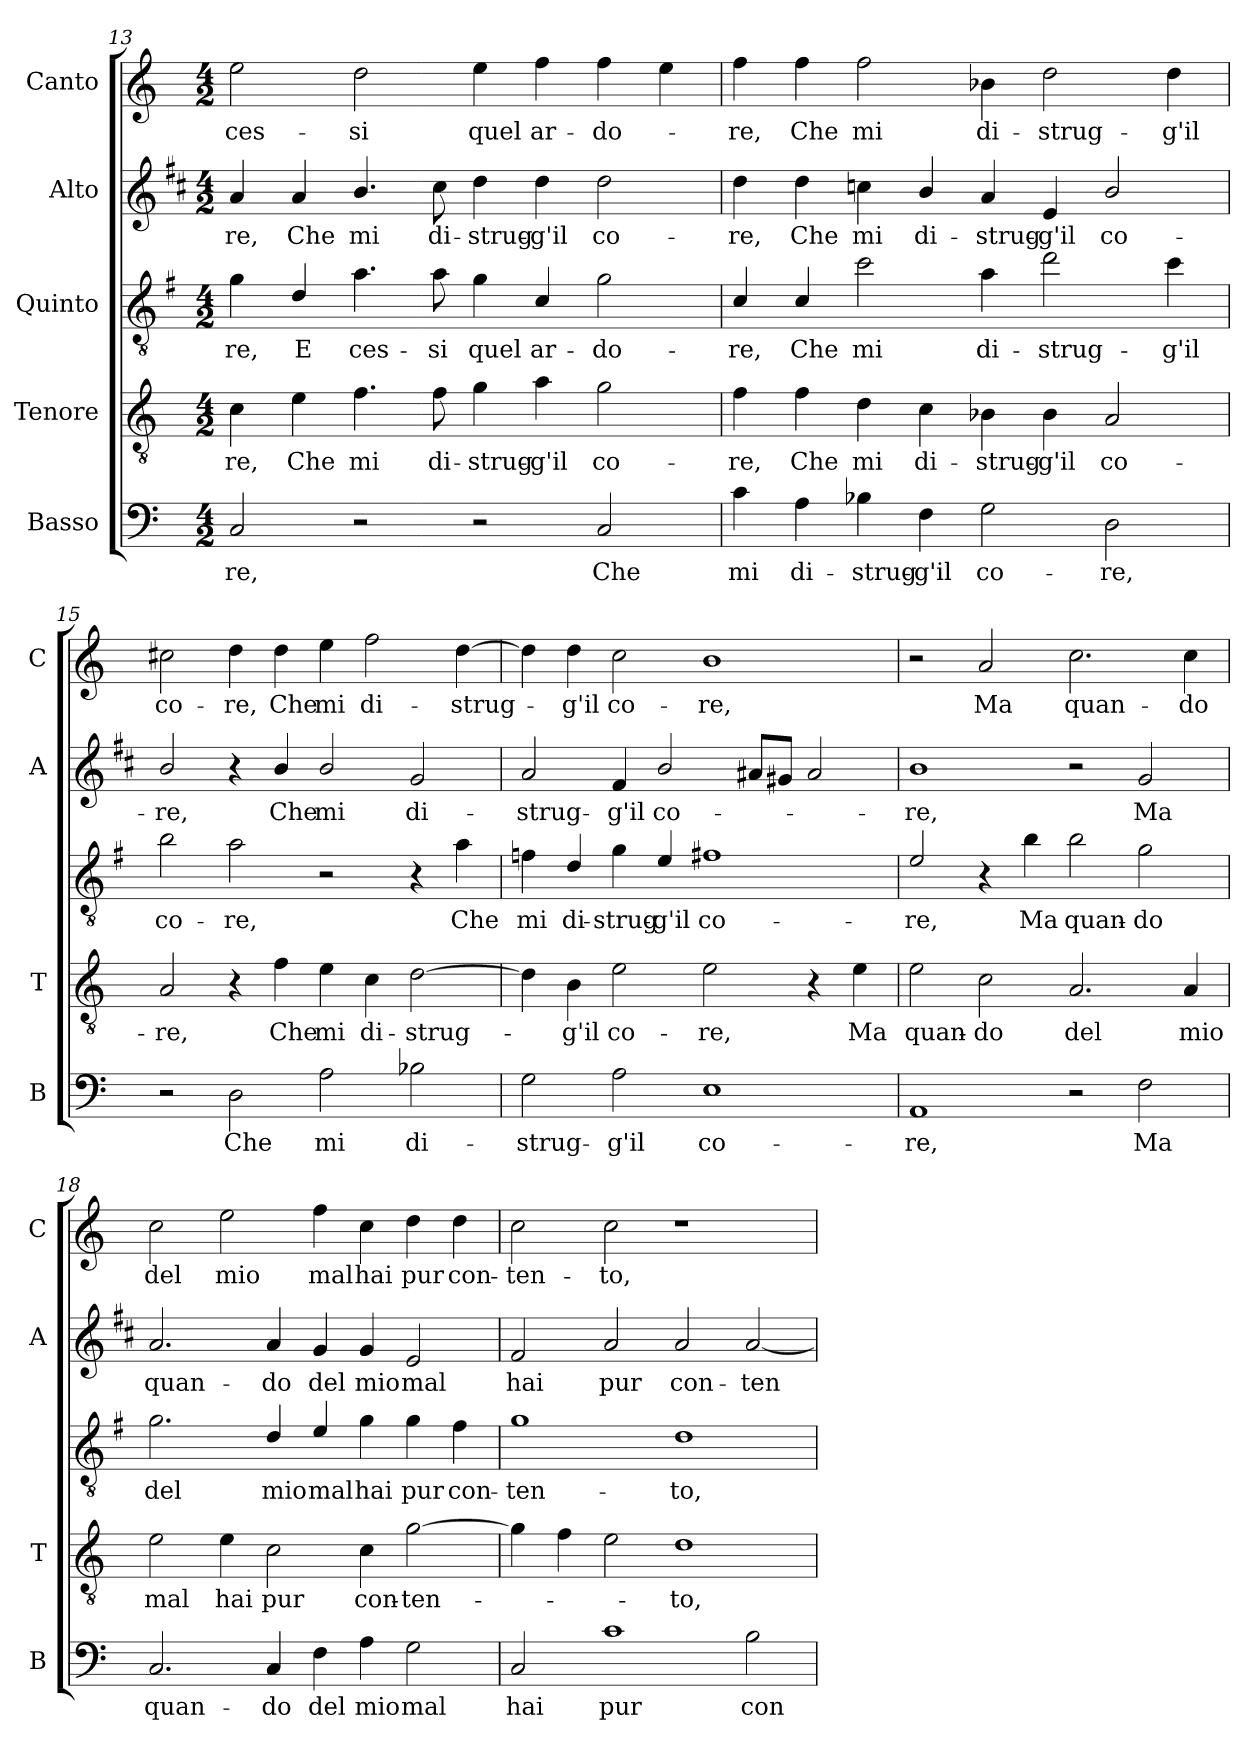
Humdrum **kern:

**kern	**text	**kern	**text	**kern	**text	**kern	**text	**kern	**text
*part5	*part5	*part4	*part4	*part3	*part3	*part2	*part2	*part1	*part1
*staff5	*staff5	*staff4	*staff4	*staff3	*staff3	*staff2	*staff2	*staff1	*staff1
*I"Basso	*	*I"Tenore	*	*I"Quinto	*	*I"Alto	*	*I"Canto	*
*I'B	*	*I'T	*	*	*	*I'A	*	*I'C	*
*clefF4	*	*clefGv2	*	*clefGv2	*	*clefG2	*	*clefG2	*
*	*	*	*	*ITrd4c7	*	*ITrd1c2	*	*	*
*k[]	*	*k[]	*	*k[]	*	*k[]	*	*k[]	*
*C:	*	*C:	*	*C:	*	*C:	*	*C:	*
*M4/2	*	*M4/2	*	*M4/2	*	*M4/2	*	*M4/2	*
=13	=13	=13	=13	=13	=13	=13	=13	=13	=13
!	!LO:LY:b	!	!LO:LY:b	!	!LO:LY:b	!	!LO:LY:b	!	!LO:LY:b
2C/	-re,	4c\	-re,	4c\	-re,	4g/	-re,	2ee\	ces-
!	!	!	!LO:LY:b	!	!LO:LY:b	!	!LO:LY:b	!	!
.	.	4e\	Che	4G/	E	4g/	Che	.	.
!	!	!	!LO:LY:b	!	!LO:LY:b	!	!LO:LY:b	!	!LO:LY:b
2r	.	4.f\	mi	4.d\	ces-	4.a/	mi	2dd\	-si
!	!	!	!LO:LY:b	!	!LO:LY:b	!	!LO:LY:b	!	!
.	.	8f\	di-	8d\	-si	8b\	di-	.	.
!	!	!	!LO:LY:b	!	!LO:LY:b	!	!LO:LY:b	!	!LO:LY:b
2r	.	4g\	-strug-	4c\	quel	4cc\	-strug-	4ee\	quel
!	!	!	!LO:LY:b	!	!LO:LY:b	!	!LO:LY:b	!	!LO:LY:b
.	.	4a\	-g'il	4F/	ar-	4cc\	-g'il	4ff\	ar-
!	!LO:LY:b	!	!LO:LY:b	!	!LO:LY:b	!	!LO:LY:b	!	!LO:LY:b
2C/	Che	2g\	co-	2c\	-do-	2cc\	co-	4ff\	-do-
.	.	.	.	.	.	.	.	4ee\	.
=14	=14	=14	=14	=14	=14	=14	=14	=14	=14
!	!LO:LY:b	!	!LO:LY:b	!	!LO:LY:b	!	!LO:LY:b	!	!LO:LY:b
4c\	mi	4f\	-re,	4F/	-re,	4cc\	-re,	4ff\	-re,
!	!LO:LY:b	!	!LO:LY:b	!	!LO:LY:b	!	!LO:LY:b	!	!LO:LY:b
4A\	di-	4f\	Che	4F/	Che	4cc\	Che	4ff\	Che
!	!LO:LY:b	!	!LO:LY:b	!	!LO:LY:b	!	!LO:LY:b	!	!LO:LY:b
4B-X\	-strug-	4d\	mi	2f\	mi	4b-X\	mi	2ff\	mi
!	!LO:LY:b	!	!LO:LY:b	!	!	!	!LO:LY:b	!	!
4F\	-g'il	4c\	di-	.	.	4a/	di-	.	.
!	!LO:LY:b	!	!LO:LY:b	!	!LO:LY:b	!	!LO:LY:b	!	!LO:LY:b
2G\	co-	4B-X\	-strug-	4d\	di-	4g/	-strug-	4b-X\	di-
!	!	!	!LO:LY:b	!	!LO:LY:b	!	!LO:LY:b	!	!LO:LY:b
.	.	4B-\	-g'il	2g\	-strug-	4d/	-g'il	2dd\	-strug-
!	!LO:LY:b	!	!LO:LY:b	!	!	!	!LO:LY:b	!	!
2D\	-re,	2A/	co-	.	.	2a/	co-	.	.
!	!	!	!	!	!LO:LY:b	!	!	!	!LO:LY:b
.	.	.	.	4f\	-g'il	.	.	4dd\	-g'il
!!LO:LB:g=z
=15	=15	=15	=15	=15	=15	=15	=15	=15	=15
!	!	!	!LO:LY:b	!	!LO:LY:b	!	!LO:LY:b	!	!LO:LY:b
2r	.	2A/	-re,	2e\	co-	2a/	-re,	2cc#X\	co-
!	!LO:LY:b	!	!	!	!LO:LY:b	!	!	!	!LO:LY:b
2D\	Che	4r	.	2d\	-re,	4r	.	4dd\	-re,
!	!	!	!LO:LY:b	!	!	!	!LO:LY:b	!	!LO:LY:b
.	.	4f\	Che	.	.	4a/	Che	4dd\	Che
!	!LO:LY:b	!	!LO:LY:b	!	!	!	!LO:LY:b	!	!LO:LY:b
2A\	mi	4e\	mi	2r	.	2a/	mi	4ee\	mi
!	!	!	!LO:LY:b	!	!	!	!	!	!LO:LY:b
.	.	4c\	di-	.	.	.	.	2ff\	di-
!	!LO:LY:b	!	!LO:LY:b	!	!	!	!LO:LY:b	!	!
2B-X\	di-	[2d\	-strug-	4r	.	2f/	di-	.	.
!	!	!	!	!	!LO:LY:b	!	!	!	!LO:LY:b
.	.	.	.	4d\	Che	.	.	[4dd\	-strug-
=16	=16	=16	=16	=16	=16	=16	=16	=16	=16
!	!LO:LY:b	!	!	!	!LO:LY:b	!	!LO:LY:b	!	!
2G\	-strug-	4d\]	.	4B-X\	mi	2g/	-strug-	4dd\]	.
!	!	!	!LO:LY:b	!	!LO:LY:b	!	!	!	!LO:LY:b
.	.	4B\	-g'il	4G/	di-	.	.	4dd\	-g'il
!	!LO:LY:b	!	!LO:LY:b	!	!LO:LY:b	!	!LO:LY:b	!	!LO:LY:b
2A\	-g'il	2e\	co-	4c\	-strug-	4e/	-g'il	2cc\	co-
!	!	!	!	!	!LO:LY:b	!	!LO:LY:b	!	!
.	.	.	.	4A/	-g'il	2a/	co-	.	.
!	!LO:LY:b	!	!LO:LY:b	!	!LO:LY:b	!	!	!	!LO:LY:b
1E	co-	2e\	-re,	1Bn	co-	.	.	1b	-re,
.	.	.	.	.	.	8g#X/L	.	.	.
.	.	.	.	.	.	8f#X/J	.	.	.
.	.	4r	.	.	.	2g#/	.	.	.
!	!	!	!LO:LY:b	!	!	!	!	!	!
.	.	4e\	Ma	.	.	.	.	.	.
=17	=17	=17	=17	=17	=17	=17	=17	=17	=17
!	!LO:LY:b	!	!LO:LY:b	!	!LO:LY:b	!	!LO:LY:b	!	!
1AA	-re,	2e\	quan-	2A/	-re,	1a	-re,	2r	.
!	!	!	!LO:LY:b	!	!	!	!	!	!LO:LY:b
.	.	2c\	-do	4r	.	.	.	2a/	Ma
!	!	!	!	!	!LO:LY:b	!	!	!	!
.	.	.	.	4e\	Ma	.	.	.	.
!	!	!	!LO:LY:b	!	!LO:LY:b	!	!	!	!LO:LY:b
2r	.	2.A/	del	2e\	quan-	2r	.	2.cc\	quan-
!	!LO:LY:b	!	!	!	!LO:LY:b	!	!LO:LY:b	!	!
2F\	Ma	.	.	2c\	-do	2f/	Ma	.	.
!	!	!	!LO:LY:b	!	!	!	!	!	!LO:LY:b
.	.	4A/	mio	.	.	.	.	4cc\	-do
=18	=18	=18	=18	=18	=18	=18	=18	=18	=18
!	!LO:LY:b	!	!LO:LY:b	!	!LO:LY:b	!	!LO:LY:b	!	!LO:LY:b
2.C/	quan-	2e\	mal	2.c\	del	2.g/	quan-	2cc\	del
!	!	!	!LO:LY:b	!	!	!	!	!	!LO:LY:b
.	.	4e\	hai	.	.	.	.	2ee\	mio
!	!LO:LY:b	!	!LO:LY:b	!	!LO:LY:b	!	!LO:LY:b	!	!
4C/	-do	2c\	pur	4G/	mio	4g/	-do	.	.
!	!LO:LY:b	!	!	!	!LO:LY:b	!	!LO:LY:b	!	!LO:LY:b
4F\	del	.	.	4A/	mal	4f/	del	4ff\	mal
!	!LO:LY:b	!	!LO:LY:b	!	!LO:LY:b	!	!LO:LY:b	!	!LO:LY:b
4A\	mio	4c\	con-	4c\	hai	4f/	mio	4cc\	hai
!	!LO:LY:b	!	!LO:LY:b	!	!LO:LY:b	!	!LO:LY:b	!	!LO:LY:b
2G\	mal	[2g\	-ten-	4c\	pur	2d/	mal	4dd\	pur
!	!	!	!	!	!LO:LY:b	!	!	!	!LO:LY:b
.	.	.	.	4B\	con-	.	.	4dd\	con-
!!LO:PB:g=z
=19	=19	=19	=19	=19	=19	=19	=19	=19	=19
!	!LO:LY:b	!	!	!	!LO:LY:b	!	!LO:LY:b	!	!LO:LY:b
2C/	hai	4g\]	.	1c	-ten-	2e/	hai	2cc\	-ten-
.	.	4f\	.	.	.	.	.	.	.
!	!LO:LY:b	!	!	!	!	!	!LO:LY:b	!	!LO:LY:b
1c	pur	2e\	.	.	.	2g/	pur	2cc\	-to,
!	!	!	!LO:LY:b	!	!LO:LY:b	!	!LO:LY:b	!	!
.	.	1d	-to,	1G	-to,	2g/	con-	1r	.
!	!LO:LY:b	!	!	!	!	!	!LO:LY:b	!	!
2B\	con-	.	.	.	.	[2g/	-ten-	.	.
=	=	=	=	=	=	=	=	=	=
*-	*-	*-	*-	*-	*-	*-	*-	*-	*-
